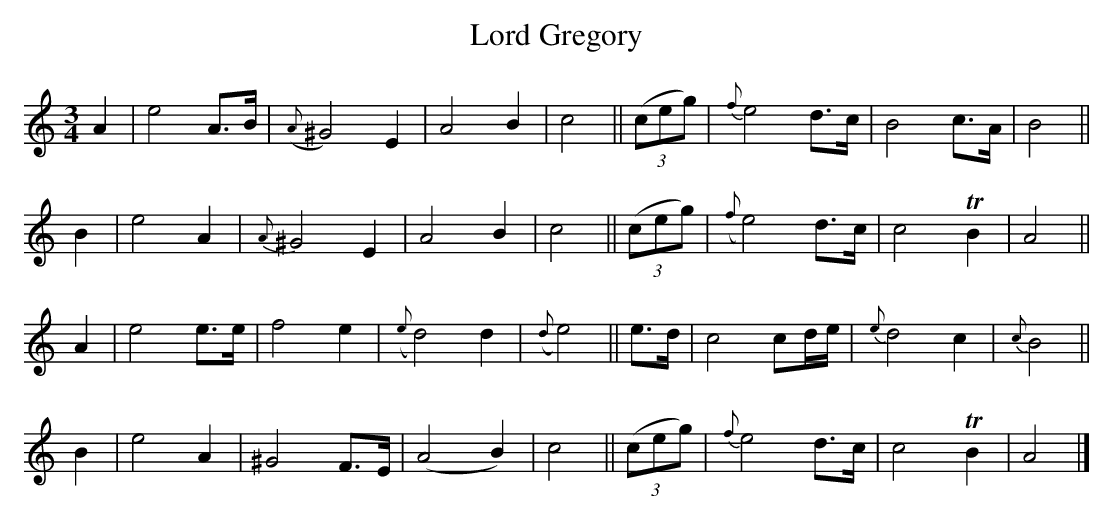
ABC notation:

X:1
T:Lord Gregory
M:3/4
L:1/8
K:A Minor
   A2  |    e4  A>B  |({A}^G4) E2 |    A4  B2 |    c4 ||\
(3(ceg)| {f}e4  d>c  |     B4  c>A|    B4    ||
   B2  |    e4  A2   | {A}^G4  E2 |    A4  B2 |    c4 ||\
(3(ceg)|({f}e4) d>c  |     c4 TB2 |    A4    ||
   A2  |    e4  e>e  |     f4  e2 |({e}d4) d2 |({d}e4)||\
   e>d |    c4  cd/e/|  {e}d4  c2 | {c}B4    ||
   B2  |    e4  A2   |    ^G4  F>E|   (A4  B2)|    c4 ||\
(3(ceg)| {f}e4  d>c  |     c4 TB2 |    A4    |]
